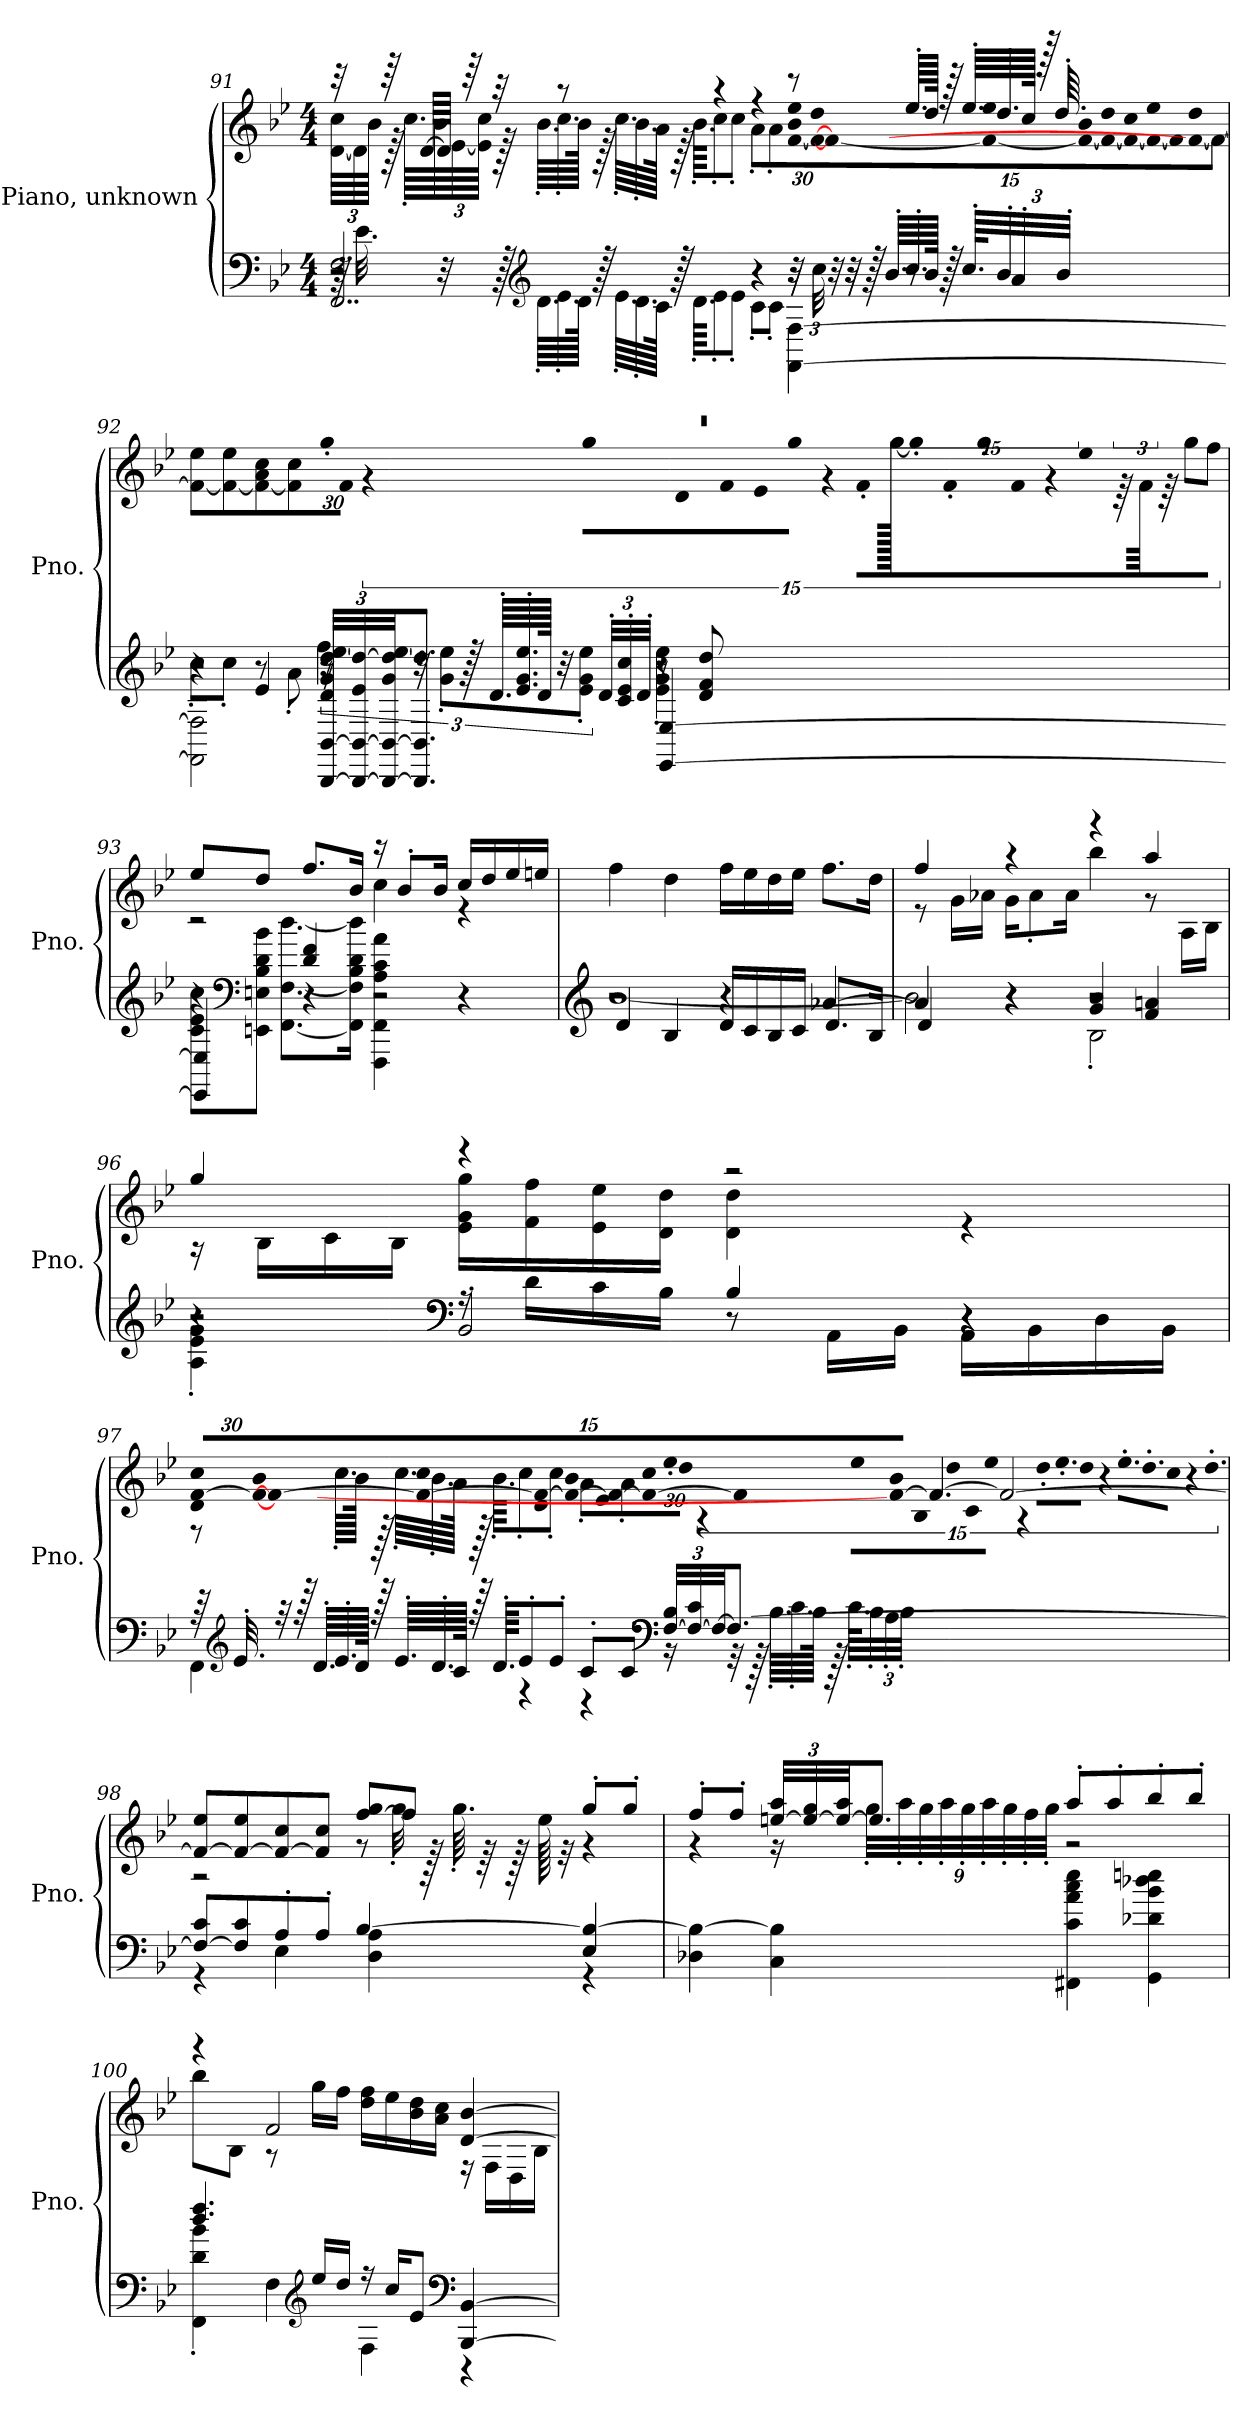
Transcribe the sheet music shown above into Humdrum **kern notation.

**kern	**kern
*part1	*part1
*staff2	*staff1
*I"Piano, unknown	*
*I'Pno.	*
!!LO:LB:g=z
*clefF4	*clefG2
*k[b-e-]	*k[b-e-]
*M4/4	*M4/4
=91	=91
*^	*^
*	*^	*	*
*	*	*	*	*Xbrackettup
2.FF/ 2.F/	64r	2r	32r	[96d\ 96cc\LLLL
.	.	.	.	96d\]
.	32.e-'\	.	.	.
.	.	.	.	96b-\JJJJ
.	.	.	64r	128r
.	.	.	.	64.cc'\LLLL
.	.	.	[64d/LLLL	.
.	32r	.	64d/JJJJ]	96b-\
.	.	.	.	[96e-\
.	.	.	64r	.
.	.	.	.	96e-\] 96cc\JJJJ
.	128r	.	32r	128r
*clefG2	*	*	*	*
.	64.d'\LLLL	.	.	64.b-'\LLLL
.	64.e-'\	.	8r	64.cc'\
.	128d\JJJJk	.	.	128b-\JJJJk
.	128r	.	.	128r
.	64.e-'\LLLL	.	.	64.cc'\LLLL
.	64.d'\	.	.	64.b-'\
.	128c\JJJJk	.	.	128a\JJJJk
.	128r	.	.	128r
.	64.d'\KKKL	.	.	64.b-'\KKKL
.	8e-'\	.	4r	8cc'\
.	8e-'\J	.	.	8cc'\J
.	8c'\L	4r	4r	8a'\L
.	8c'\J	.	.	8a'\
!	!	!	!	!LO:N:vis=64
16r	48r	[4FF\ [4F\	8r	[960%17f\ 960%17b-\ 960%17ee-\LLL
!	!	!	!	!LO:N:vis=64
.	.	.	.	960%17f\_ 960%17dd\
.	48cc\	.	.	.
.	.	.	.	1920ryy
!	!	!	!	!LO:N:vis=256
.	.	.	.	1920%17f\L_
.	48r	.	.	.
!	!	!	!	!LO:N:vis=256
.	.	.	.	1920%17f\_ 1920%17ee-\
!	!	!	!	!LO:N:vis=256
.	.	.	.	1920%17f\_ 1920%17b-\
!	!	!	!	!LO:N:vis=256
32r	16r	.	.	1920%17f\_ 1920%17dd\
!	!	!	!	!LO:N:vis=256
.	.	.	.	1920%17f\_ 1920%17cc\
!	!	!	!	!LO:N:vis=256
.	.	.	.	1920%17f\_ 1920%17ee-\J
!	!	!	!	!LO:N:vis=64
.	.	.	.	960%17f\_
128r	.	.	.	.
64.b-'/LLLL	.	.	.	.
.	.	.	.	1920ryy
!	!	!	!	!LO:N:vis=64
.	.	.	.	960%17f\_ 960%17dd\JJJ
64.cc'/	8r	.	64.ee-'/LLLL	8f\J_
128b-/JJJJk	.	.	128dd/JJJJk	.
128r	.	.	128r	.
64.cc'/KLLL	.	.	64.ee-'/LLLL	.
*Xbrackettup	*	*	*	*
48b-'/	.	.	64.dd'/	.
48a'/	.	.	.	.
.	.	.	128cc/JJJJk	.
.	.	.	128r	.
.	.	.	64.dd'/	.
48b-'/JJJ	.	.	.	.
!!LO:LB:g=z	!!
=92	=92	=92	=92	=92
*	*	*^	*	*
2r	8cc'\L	4r	2FF\] 2F\]	1r	8f\_ 8ee-\L
.	8cc'\J	.	.	.	8f\_ 8ee-\
.	8r	4e-/	.	.	8f\_ 8a\ 8cc\
.	8a'\	.	.	.	8f\] 8cc\
*	*brackettup	*	*	*	*brackettup
!	!	!	!	!	!LO:N:vis=64
[48BBB-/ [48BB-/ 48d/ 48g/ [48dd/ 48ee-/LLL	12r	16r	4ff\	.	960%17gg'\LLL
!	!	!	!	!	!LO:N:vis=64
.	.	.	.	.	960%17f\JJJJ
48BBB-/_ 48BB-/_ 48e-/ 48dd/_	.	.	.	.	.
.	.	.	.	.	1920ryy
!	!	!	!	!	!LO:N:vis=128
.	.	.	.	.	1920%17r
48BBB-/_ 48BB-/_ 48g/ 48dd/_ 48ee-/JJ	.	.	.	.	.
!	!	!	!	!	!LO:N:vis=256
.	.	.	.	.	1920%17gg\LLLLL
!	!	!	!	!	!LO:N:vis=256
.	.	.	.	.	1920%17d\
!	!	!	!	!	!LO:N:vis=256
8.BBB-/] 8.BB-/] 8.dd/]J	.	32r	.	.	1920%17f\
!	!	!	!	!	!LO:N:vis=256
.	.	.	.	.	1920%17e-\
!	!	!	!	!	!LO:N:vis=256
.	.	.	.	.	1920%17gg\JJJJJ
.	12g\' 12ee-\'L	.	.	.	.
!	!	!	!	!	!LO:N:vis=64
.	.	.	.	.	960%17r
.	.	128r	.	.	.
.	.	64.d'/LLLL	.	.	.
.	.	.	.	.	1920ryy
!	!	!	!	!	!LO:N:vis=64
.	.	.	.	.	960%17f'\KLLL
.	.	64.e-/' 64.g/' 64.ee-/'	.	.	[960gg\
.	.	.	.	.	960%19gg'\]
.	.	.	.	.	48f'\
.	.	128d/JJJJk	.	.	.
.	.	32r	.	.	.
.	12e-\' 12g\' 12ee-\'J	.	.	.	48gg'\
*	*	*Xbrackettup	*	*	*
.	.	48d'/LLL	.	.	96f\JJJk
.	.	.	.	.	96r
.	.	48c/' 48e-/' 48cc/'	.	.	96ee-\
.	.	.	.	.	96r
.	.	48d'/JJJ	.	.	96f\
.	.	.	.	.	96r
8r	4e-\' 4g\' 4ee-\'	[4EE-/ [4E-/	4r	.	8gg\L
8d/ 8f/ 8dd/	.	.	.	.	8ff\J
*	*	*v	*v	*	*
!!LO:LB:g=z	!!
=93	=93	=93	=93	=93
4r	8c\ 8e-\ 8cc\L	4EE-/] 4E-/]	8ee-/L	2r
*clefF4	*	*	*	*
.	8EEn\ 8En\ 8B-\ 8d\ 8b-\J	.	8dd/J	.
4d/ 4f/	[8.FF\ [8.F\ [8.dd\L	4r	8.ff/L	.
.	16FF\] 16F\] 16B-\ 16d\ 16dd\]Jk	.	16b-/Jk	.
2r	4FFF\ 4FF\ 4A\ 4c\ 4a\	2r	16r	4cc\
.	.	.	8b-'/L	.
.	.	.	16b-/Jk	.
.	4r	.	16cc/LL	4r
.	.	.	16dd/	.
.	.	.	16ee-/	.
.	.	.	16een/JJ	.
*	*	*	*v	*v
=94	=94	=94	=94
*clefG2	*	*	*
2r	[1b-	4d/	4ff\
.	.	4B-/	4dd\
4r	.	16d/LL	16ff\LL
.	.	16c/	16ee-\
.	.	16B-/	16dd\
.	.	16c/JJ	16ee-\JJ
[4a-X/	.	8.d/L	8.ff\L
.	.	16B-/Jk	16dd\Jk
=95	=95	=95	=95
*	*	*	*^
4a-/]	2b-\]	4d/	4ff/	8r
.	.	.	.	16g\LL
.	.	.	.	16a-X\JJ
4r	.	4r	4r	16g\KL
.	.	.	.	8a-'\
.	.	.	.	16a-\Jk
2r	2B-'\	4g/ 4b-/	4r	4bb-\
.	.	4f/ 4an/	4aa/	8r
.	.	.	.	16A\LL
.	.	.	.	16B-\JJ
!!LO:PB:g=z	!!
=96	=96	=96	=96	=96
2r	4A\' 4e-\' 4g\'	4r	4gg/	16r
.	.	.	.	16B-\LL
.	.	.	.	16c\
.	.	.	.	16B-\JJ
*clefF4	*	*	*	*
.	16r	2BB-'/	4r	16e-\ 16g\ 16gg\LL
.	16d\LL	.	.	16f\ 16ff\
.	16c\	.	.	16e-\ 16ee-\
.	16B-\JJ	.	.	16d\ 16dd\JJ
4B-/	8r	.	2r	4d\ 4dd\
.	16AA\LL	.	.	.
.	16BB-\JJ	.	.	.
4r	16AA\LL	4r	.	4r
.	16BB-\	.	.	.
.	16D\	.	.	.
.	16BB-\JJ	.	.	.
*	*v	*v	*	*
!!LO:LB:g=z	!!
=97	=97	=97	=97
*	*	*Xbrackettup	*
!	!	!LO:N:vis=64	!
64r	4FF\	960%17d/ [960%17f/ 960%17cc/LLLL	8r
*clefG2	*	*	*
32.e-'/	.	.	.
!	!	!LO:N:vis=64	!
.	.	960%17f/_ 960%17b-/	.
.	.	1920ryy	.
!	!	!LO:N:vis=256	!
.	.	1920%17f/L_	.
!	!	!LO:N:vis=256	!
.	.	1920%17f/_ 1920%17cc/	.
!	!	!LO:N:vis=256	!
.	.	1920%17d/ 1920%17f/_	.
!	!	!LO:N:vis=256	!
32r	.	1920%17f/_ 1920%17b-/	.
!	!	!LO:N:vis=256	!
.	.	1920%17e-/ 1920%17f/_	.
!	!	!LO:N:vis=256	!
.	.	1920%17f/_ 1920%17cc/J	.
!	!	!LO:N:vis=64	!
.	.	960%17f/_	.
128r	.	.	.
64.d'/LLLL	.	.	.
.	.	1920ryy	.
!	!	!LO:N:vis=64	!
.	.	960%17f/_ 960%17b-/JJJJ	.
64.e-'/	.	4.f/_	64.cc'\LLLL
128d/JJJJk	.	.	128b-\JJJJk
128r	.	.	128r
64.e-'/LLLL	.	.	64.cc'\LLLL
64.d'/	.	.	64.b-'\
128c/JJJJk	.	.	128a\JJJJk
128r	.	.	128r
64.d'/KKKL	.	.	64.b-'\KKKL
8e-'/	4r	.	8cc'\
8e-'/J	.	.	8cc'\J
8c'/L	4r	2f/_	8a'\L
8c'/J	.	.	8a'\
*clefF4	*	*	*
*	*	*	*brackettup
!	!	!	!LO:N:vis=64
[48F/ 48B-/LLL	16r	.	960%17ee-'\LLL
!	!	!	!LO:N:vis=64
.	.	.	960%17dd\JJJJ
48F/_ 48c/	.	.	.
.	.	.	1920ryy
!	!	!	!LO:N:vis=128
.	.	.	1920%17r
48F/JJ_	.	.	.
!	!	!	!LO:N:vis=256
.	.	.	1920%17ee-\LLLLL
!	!	!	!LO:N:vis=256
.	.	.	1920%17B-\
!	!	!	!LO:N:vis=256
8.F/J_	32r	.	1920%17dd\
!	!	!	!LO:N:vis=256
.	.	.	1920%17c\
!	!	!	!LO:N:vis=256
.	.	.	1920%17ee-\JJJJJ
!	!	!	!LO:N:vis=64
.	.	.	960%17r
.	128r	.	.
.	64.B-'\LLLL	.	.
.	.	.	1920ryy
!	!	!	!LO:N:vis=64
.	.	.	960%17dd'\LLLL
.	64.c'\	.	64.ee-'\
.	128B-\JJJJk	.	128dd\JJJJk
.	128r	.	128r
.	64.c'\KLLL	.	64.ee-'\LLLL
.	48B-'\	.	64.dd'\
.	48A'\	.	.
.	.	.	128cc\JJJJk
.	.	.	128r
.	.	.	64.dd'\
.	48B-'\JJJ	.	.
!!LO:LB:g=z	!!
=98	=98	=98	=98
8F/_ 8c/L	4r	8f/_ 8ee-/L	2r
8F/] 8c/	.	8f/_ 8ee-/	.
8A'/	4E-\	8f/_ 8cc/	.
8A'/J	.	8f/] 8cc/J	.
[4B-/	4D\ 4A\	[8ff/ 8gg/L	8r
.	.	8ff/J]	32gg'\
.	.	.	128r
.	.	.	64.gg'\
.	.	.	64r
.	.	.	128r
.	.	.	128ee-\
.	.	.	32r
4E-/ 4B-/_	4r	8gg'/L	4r
.	.	8gg'/J	.
*v	*v	*	*
=99	=99	=99
4D-X\ 4B-\_	8ff'/L	4r
.	8ff'/J	.
*	*Xbrackettup	*
4C\ 4B-\]	[48een/ 48aa/LLL	16r
.	48ee/_ 48gg/	.
.	48ee/_ 48aa/JJ	.
.	8.ee/J]	48gg'\LLL
.	.	48aa'\
.	.	48gg'\
.	.	48aa'\
.	.	48gg'\
.	.	48aa'\
.	.	48gg'\
.	.	48ff'\
.	.	48gg'\JJJ
4FF#X\ 4c\ 4a\ 4cc\ 4ee-\	8aa'/L	2r
.	8aa'/	.
4GG\ 4d-X\ 4b-\ 4dd-X\ 4een\	8bb-'/	.
.	8bb-'/J	.
!!LO:LB:g=z	!!
=100	=100	=100
*^	*	*
4.dd/ 4.ff/	4FF\' 4d\' 4b-\'	4r	8bb-\L
.	.	.	8B-\J
.	4F\	2f/	8r
*clefG2	*	*	*
16ee-/LL	.	.	16gg\LL
16dd/JJ	.	.	16ff\JJ
16r	4F\	.	16dd\ 16ff\LL
16cc/KL	.	.	16ee-\
8e-/J	.	.	16b-\ 16dd\
.	.	.	16a\ 16cc\JJ
*clefF4	*	*	*
[4BBB-/ [4BB-/	4r	[4d/ [4b-/	16r
.	.	.	16F\LL
.	.	.	16D\
.	.	.	16B-\JJ
*v	*v	*	*
*	*v	*v
=	=
*-	*-
